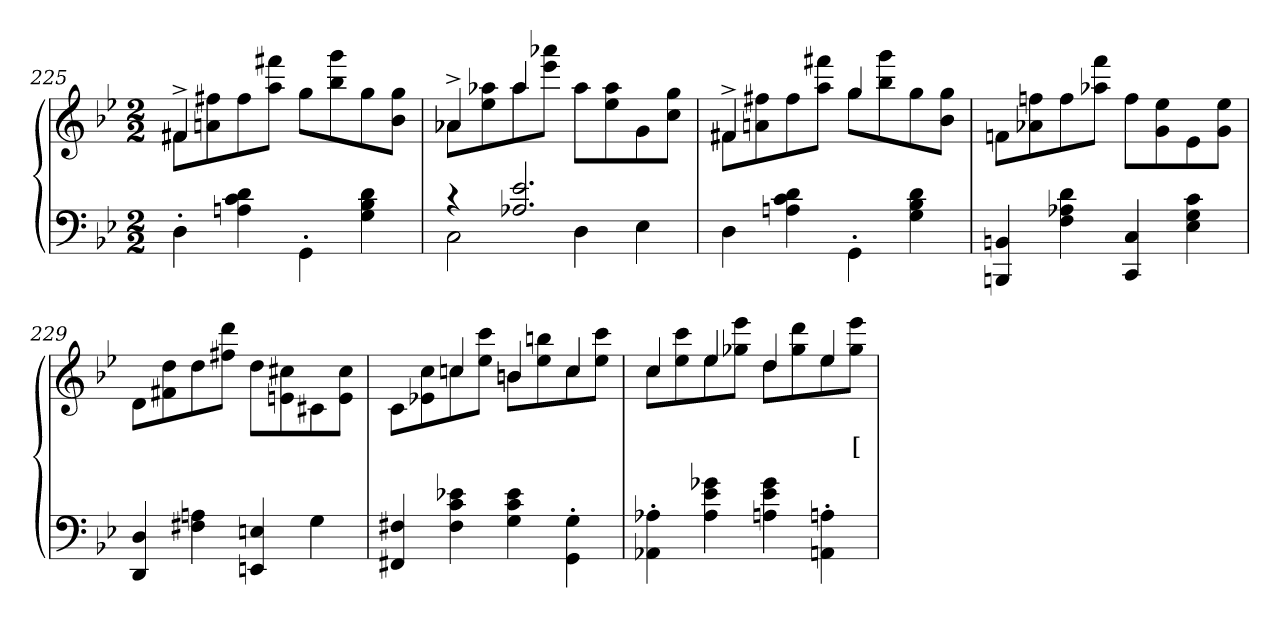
**kern	**kern	**text
*part2	*part1	*part1
*staff2	*staff1	*staff1
*clefF4	*clefG2	*
*k[b-e-]	*k[b-e-]	*
*M2/2	*M2/2	*
=225	=225	=225
*	*^	*
4D'>	4f#X^>	8f#L	.
.	.	8ff# 8an	.
4d 4c 4An	2.ryy	8ff#	.
.	.	8fff# 8aaJ	.
4GG'>\	.	8ggL	.
.	.	8ggg 8bb-	.
4d 4B- 4G	.	8gg	.
.	.	8gg 8b-J	.
=226	=226	=226	=226
*^	*	*	*
4r	2C	4a-X^>	8a-L	.
.	.	.	8aa- 8ee-	.
2.e- 2.A-X	.	4aa-	8aa-	.
.	.	.	8aaa- 8eee-J	.
.	4D	2ryy	8aa-L	.
.	.	.	8aa- 8ee-	.
.	4E-	.	8g	.
.	.	.	8gg 8ccJ	.
*v	*v	*	*	*
=227	=227	=227	=227
4D	4f#X^>	8f#L	.
.	.	8ff# 8an	.
4d 4c 4An	4ryy	8ff#	.
.	.	8fff# 8aaJ	.
4GG'>\	4gg	8ggL	.
.	.	8ggg 8bb-	.
4d 4B- 4G	4ryy	8gg	.
.	.	8gg 8b-J	.
*	*v	*v	*
=228	=228	=228
4BBn 4BBBn	8fnL	.
.	8ffn 8a-X	.
4d 4A-X 4F	8ff	.
.	8fff 8aa-J	.
4C 4CC	8ffL	.
.	8ee- 8g	.
4c 4G 4E-	8e-	.
.	8ee- 8gJ	.
=229	=229	=229
4D 4DD	8dL	.
.	8dd 8f#X	.
4An 4F#X	8dd	.
.	8ddd 8ff#J	.
4En 4EEn	8dd\L	.
.	8cc#X 8en	.
4G	8c#	.
.	8cc# 8eJ	.
=230	=230	=230
*	*^	*
4F#X 4FF#X	4ryy	8cL	.
.	.	8cc 8e-X	.
4e-X 4c 4F#	4ccn	8cc	.
.	.	8ccc 8ee-J	.
4e- 4c 4G	4bn	8bnL	.
.	.	8bbn 8ee-	.
4G\'> 4GG'>	4cc	8cc	.
.	.	8ccc 8ee-J	.
=231	=231	=231	=231
4A-X'> 4AA-X'>	4cc	8ccL	.
.	.	8ccc 8ee-	.
4g-X 4e- 4A-	4ee-	8ee-	.
.	.	8eee- 8gg-XJ	.
4g- 4e- 4An	4dd	8ddL	.
.	.	8ddd 8gg-	.
4An'> 4AAn'>	4ee-	8ee-	.
.	.	8eee- 8gg-J	[
*	*v	*v	*
=	=	=
*-	*-	*-
